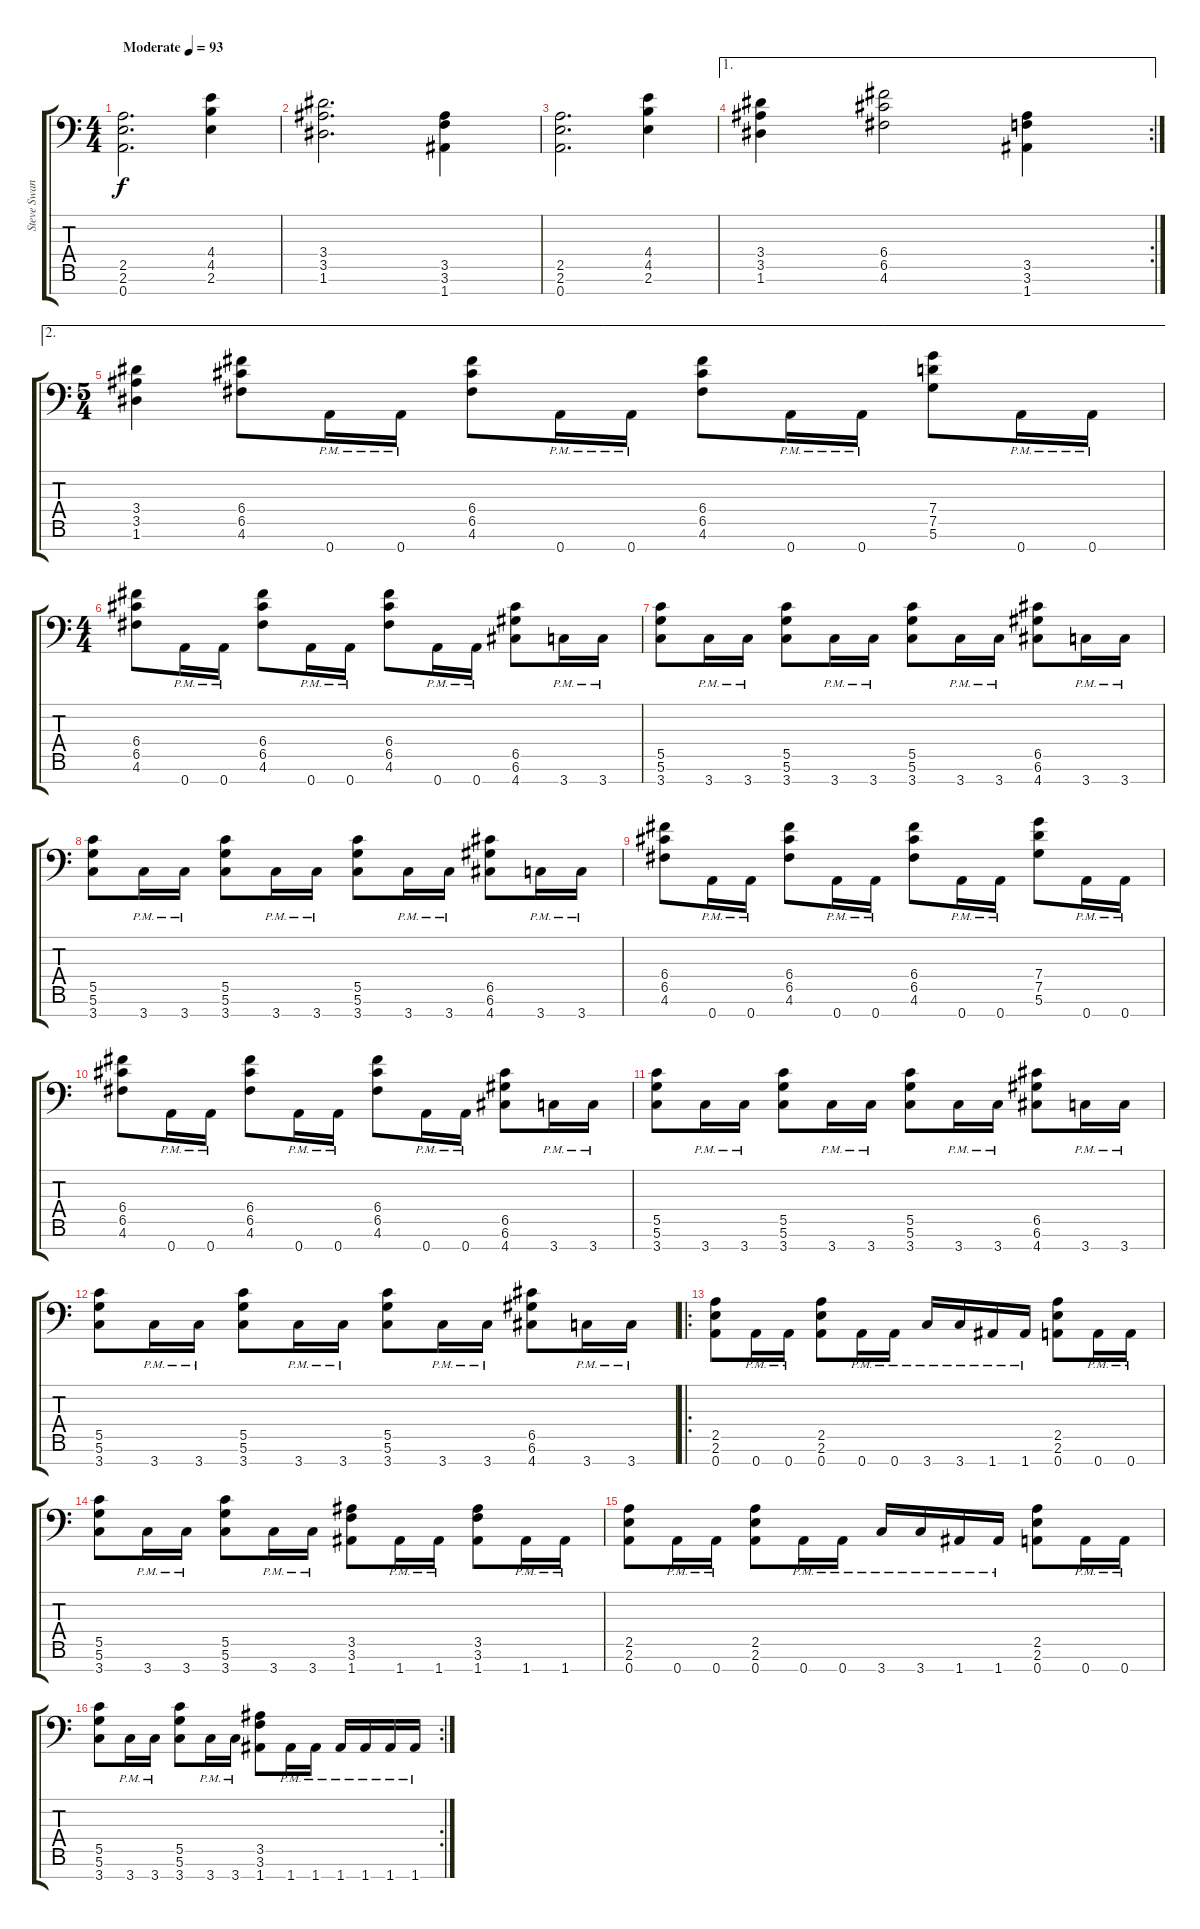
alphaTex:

\track ("Steve Swanson" "Steve Swan") {instrument distortionguitar}
\staff {score tabs}
\tuning (D4 A3 F3 C3 G2 D2 A1) {hide}
\ts (4 4)
\tempo (93 "Moderate")
\clef f4
\ks c
(2.5 2.6 0.7).2{d dy f instrument distortionguitar} (4.4 4.5 2.6).4 |
(3.4 3.5 1.6).2{d} (3.5 3.6 1.7).4 |
(2.5 2.6 0.7).2{d} (4.4 4.5 2.6).4 |
\ae 1
\rc 2
(3.4 3.5 1.6).4 (6.4 6.5 4.6).2 (3.5 3.6 1.7).4 |
\ae 2
\ts (5 4)
(3.4 3.5 1.6).4 (6.4 6.5 4.6).8 0.7{pm}.16 0.7{pm}.16 (6.4 6.5 4.6).8 0.7{pm}.16 0.7{pm}.16 (6.4 6.5 4.6).8 0.7{pm}.16 0.7{pm}.16 (7.4 7.5 5.6).8 0.7{pm}.16 0.7{pm}.16 |
\ts (4 4)
(6.4 6.5 4.6).8 0.7{pm}.16 0.7{pm}.16 (6.4 6.5 4.6).8 0.7{pm}.16 0.7{pm}.16 (6.4 6.5 4.6).8 0.7{pm}.16 0.7{pm}.16 (6.5 6.6 4.7).8 3.7{pm}.16 3.7{pm}.16 |
(5.5 5.6 3.7).8 3.7{pm}.16 3.7{pm}.16 (5.5 5.6 3.7).8 3.7{pm}.16 3.7{pm}.16 (5.5 5.6 3.7).8 3.7{pm}.16 3.7{pm}.16 (6.5 6.6 4.7).8 3.7{pm}.16 3.7{pm}.16 |
(5.5 5.6 3.7).8 3.7{pm}.16 3.7{pm}.16 (5.5 5.6 3.7).8 3.7{pm}.16 3.7{pm}.16 (5.5 5.6 3.7).8 3.7{pm}.16 3.7{pm}.16 (6.5 6.6 4.7).8 3.7{pm}.16 3.7{pm}.16 |
(6.4 6.5 4.6).8 0.7{pm}.16 0.7{pm}.16 (6.4 6.5 4.6).8 0.7{pm}.16 0.7{pm}.16 (6.4 6.5 4.6).8 0.7{pm}.16 0.7{pm}.16 (7.4 7.5 5.6).8 0.7{pm}.16 0.7{pm}.16 |
(6.4 6.5 4.6).8 0.7{pm}.16 0.7{pm}.16 (6.4 6.5 4.6).8 0.7{pm}.16 0.7{pm}.16 (6.4 6.5 4.6).8 0.7{pm}.16 0.7{pm}.16 (6.5 6.6 4.7).8 3.7{pm}.16 3.7{pm}.16 |
(5.5 5.6 3.7).8 3.7{pm}.16 3.7{pm}.16 (5.5 5.6 3.7).8 3.7{pm}.16 3.7{pm}.16 (5.5 5.6 3.7).8 3.7{pm}.16 3.7{pm}.16 (6.5 6.6 4.7).8 3.7{pm}.16 3.7{pm}.16 |
(5.5 5.6 3.7).8 3.7{pm}.16 3.7{pm}.16 (5.5 5.6 3.7).8 3.7{pm}.16 3.7{pm}.16 (5.5 5.6 3.7).8 3.7{pm}.16 3.7{pm}.16 (6.5 6.6 4.7).8 3.7{pm}.16 3.7{pm}.16 |
\ro
(2.5 2.6 0.7).8 0.7{pm}.16 0.7{pm}.16 (2.5 2.6 0.7).8 0.7{pm}.16 0.7{pm}.16 3.7{pm}.16 3.7{pm}.16 1.7{pm}.16 1.7{pm}.16 (2.5 2.6 0.7).8 0.7{pm}.16 0.7{pm}.16 |
(5.5 5.6 3.7).8 3.7{pm}.16 3.7{pm}.16 (5.5 5.6 3.7).8 3.7{pm}.16 3.7{pm}.16 (3.5 3.6 1.7).8 1.7{pm}.16 1.7{pm}.16 (3.5 3.6 1.7).8 1.7{pm}.16 1.7{pm}.16 |
(2.5 2.6 0.7).8 0.7{pm}.16 0.7{pm}.16 (2.5 2.6 0.7).8 0.7{pm}.16 0.7{pm}.16 3.7{pm}.16 3.7{pm}.16 1.7{pm}.16 1.7{pm}.16 (2.5 2.6 0.7).8 0.7{pm}.16 0.7{pm}.16 |
\rc 2
(5.5 5.6 3.7).8 3.7{pm}.16 3.7{pm}.16 (5.5 5.6 3.7).8 3.7{pm}.16 3.7{pm}.16 (3.5 3.6 1.7).8 1.7{pm}.16 1.7{pm}.16 1.7{pm}.16 1.7{pm}.16 1.7{pm}.16 1.7{pm}.16
